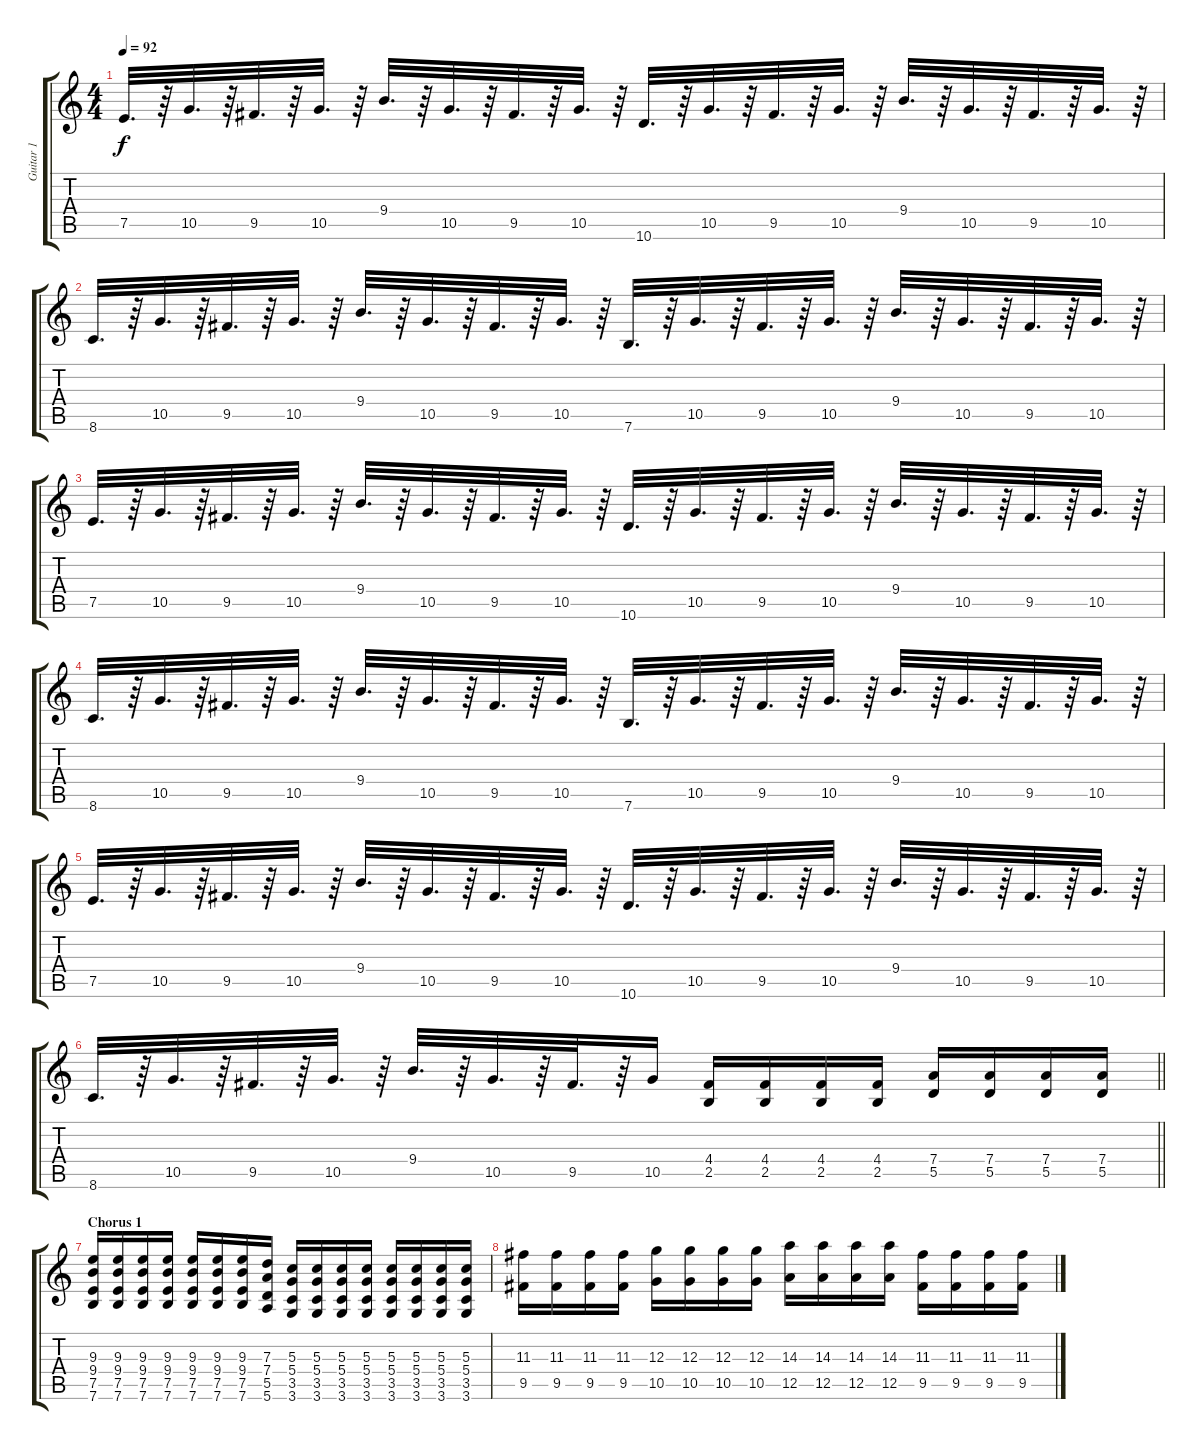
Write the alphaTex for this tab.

\track ("Guitar 1" "Guitar 1") {instrument distortionguitar}
\staff {score tabs}
\tuning (E4 B3 G3 D3 A2 E2) {hide}
\ts (4 4)
\tempo 92
\clef g2
\ks c
7.5.32{d dy f} r.64 10.5.32{d} r.64 9.5.32{d} r.64 10.5.32{d} r.64 9.4.32{d} r.64 10.5.32{d} r.64 9.5.32{d} r.64 10.5.32{d} r.64 10.6.32{d} r.64 10.5.32{d} r.64 9.5.32{d} r.64 10.5.32{d} r.64 9.4.32{d} r.64 10.5.32{d} r.64 9.5.32{d} r.64 10.5.32{d} r.64 |
8.6.32{d} r.64 10.5.32{d} r.64 9.5.32{d} r.64 10.5.32{d} r.64 9.4.32{d} r.64 10.5.32{d} r.64 9.5.32{d} r.64 10.5.32{d} r.64 7.6.32{d} r.64 10.5.32{d} r.64 9.5.32{d} r.64 10.5.32{d} r.64 9.4.32{d} r.64 10.5.32{d} r.64 9.5.32{d} r.64 10.5.32{d} r.64 |
7.5.32{d} r.64 10.5.32{d} r.64 9.5.32{d} r.64 10.5.32{d} r.64 9.4.32{d} r.64 10.5.32{d} r.64 9.5.32{d} r.64 10.5.32{d} r.64 10.6.32{d} r.64 10.5.32{d} r.64 9.5.32{d} r.64 10.5.32{d} r.64 9.4.32{d} r.64 10.5.32{d} r.64 9.5.32{d} r.64 10.5.32{d} r.64 |
8.6.32{d} r.64 10.5.32{d} r.64 9.5.32{d} r.64 10.5.32{d} r.64 9.4.32{d} r.64 10.5.32{d} r.64 9.5.32{d} r.64 10.5.32{d} r.64 7.6.32{d} r.64 10.5.32{d} r.64 9.5.32{d} r.64 10.5.32{d} r.64 9.4.32{d} r.64 10.5.32{d} r.64 9.5.32{d} r.64 10.5.32{d} r.64 |
7.5.32{d} r.64 10.5.32{d} r.64 9.5.32{d} r.64 10.5.32{d} r.64 9.4.32{d} r.64 10.5.32{d} r.64 9.5.32{d} r.64 10.5.32{d} r.64 10.6.32{d} r.64 10.5.32{d} r.64 9.5.32{d} r.64 10.5.32{d} r.64 9.4.32{d} r.64 10.5.32{d} r.64 9.5.32{d} r.64 10.5.32{d} r.64 |
\barLineRight lightlight
8.6.32{d} r.64 10.5.32{d} r.64 9.5.32{d} r.64 10.5.32{d} r.64 9.4.32{d} r.64 10.5.32{d} r.64 9.5.32{d} r.64 10.5.16 (4.4 2.5).16 (4.4 2.5).16 (4.4 2.5).16 (4.4 2.5).16 (7.4 5.5).16 (7.4 5.5).16 (7.4 5.5).16 (7.4 5.5).16 |
\section ("" "Chorus 1")
(9.3 9.4 7.5 7.6).16 (9.3 9.4 7.5 7.6).16 (9.3 9.4 7.5 7.6).16 (9.3 9.4 7.5 7.6).16 (9.3 9.4 7.5 7.6).16 (9.3 9.4 7.5 7.6).16 (9.3 9.4 7.5 7.6).16 (7.3 7.4 5.5 5.6).16 (5.3 5.4 3.5 3.6).16 (5.3 5.4 3.5 3.6).16 (5.3 5.4 3.5 3.6).16 (5.3 5.4 3.5 3.6).16 (5.3 5.4 3.5 3.6).16 (5.3 5.4 3.5 3.6).16 (5.3 5.4 3.5 3.6).16 (5.3 5.4 3.5 3.6).16 |
(11.3 9.5).16 (11.3 9.5).16 (11.3 9.5).16 (11.3 9.5).16 (12.3 10.5).16 (12.3 10.5).16 (12.3 10.5).16 (12.3 10.5).16 (14.3 12.5).16 (14.3 12.5).16 (14.3 12.5).16 (14.3 12.5).16 (11.3 9.5).16 (11.3 9.5).16 (11.3 9.5).16 (11.3 9.5).16
